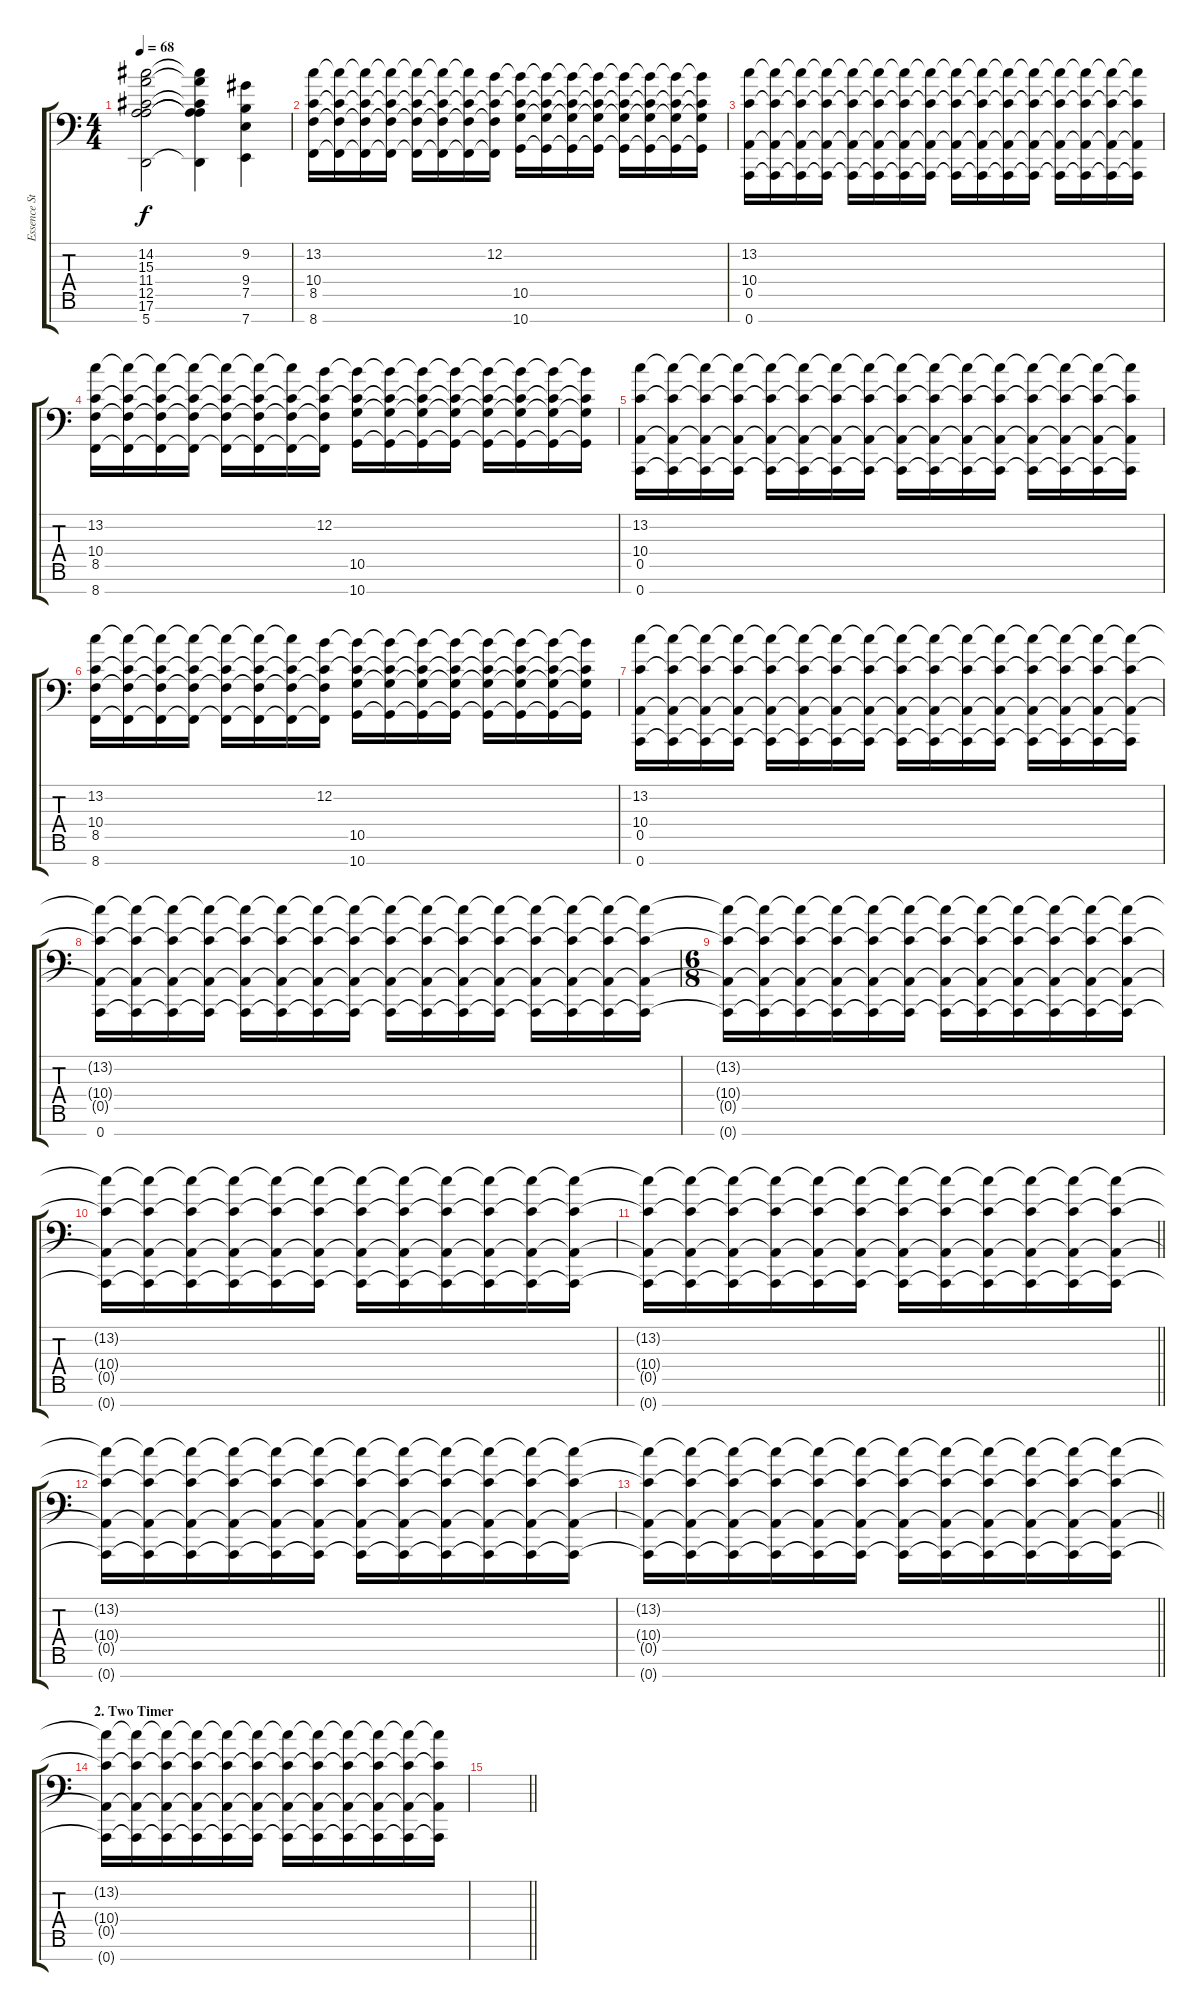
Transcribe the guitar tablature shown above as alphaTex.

\track ("Essence Strings" "Essence St") {instrument stringensemble2}
\staff {score tabs}
\tuning (E4 B3 Gb3 D3 A2 E2 A1) {hide}
\ts (4 4)
\tempo 68
\clef f4
\ks aminor
(14.2 15.3 11.4 12.5 17.6 5.7).2{dy f} (14.2{t} 15.3{t} 11.4{t} 12.5{t} 17.6{t} 5.7{t}).4 (9.2 9.4 7.5 7.7).4 |
(13.2 10.4 8.5 8.7).16 (13.2{t} 10.4{t} 8.5{t} 8.7{t}).16 (13.2{t} 10.4{t} 8.5{t} 8.7{t}).16 (13.2{t} 10.4{t} 8.5{t} 8.7{t}).16 (13.2{t} 10.4{t} 8.5{t} 8.7{t}).16 (13.2{t} 10.4{t} 8.5{t} 8.7{t}).16 (13.2{t} 10.4{t} 8.5{t} 8.7{t}).16 (12.2 10.4{t} 8.5{t} 8.7{t}).16 (12.2{t} 10.4{t} 10.5 10.7).16 (12.2{t} 10.4{t} 10.5{t} 10.7{t}).16 (12.2{t} 10.4{t} 10.5{t} 10.7{t}).16 (12.2{t} 10.4{t} 10.5{t} 10.7{t}).16 (12.2{t} 10.4{t} 10.5{t} 10.7{t}).16 (12.2{t} 10.4{t} 10.5{t} 10.7{t}).16 (12.2{t} 10.4{t} 10.5{t} 10.7{t}).16 (12.2{t} 10.4{t} 10.5{t} 10.7{t}).16 |
(13.2 10.4 0.5 0.7).16 (13.2{t} 10.4{t} 0.5{t} 0.7{t}).16 (13.2{t} 10.4{t} 0.5{t} 0.7{t}).16 (13.2{t} 10.4{t} 0.5{t} 0.7{t}).16 (13.2{t} 10.4{t} 0.5{t} 0.7{t}).16 (13.2{t} 10.4{t} 0.5{t} 0.7{t}).16 (13.2{t} 10.4{t} 0.5{t} 0.7{t}).16 (13.2{t} 10.4{t} 0.5{t} 0.7{t}).16 (13.2{t} 10.4{t} 0.5{t} 0.7{t}).16 (13.2{t} 10.4{t} 0.5{t} 0.7{t}).16 (13.2{t} 10.4{t} 0.5{t} 0.7{t}).16 (13.2{t} 10.4{t} 0.5{t} 0.7{t}).16 (13.2{t} 10.4{t} 0.5{t} 0.7{t}).16 (13.2{t} 10.4{t} 0.5{t} 0.7{t}).16 (13.2{t} 10.4{t} 0.5{t} 0.7{t}).16 (13.2{t} 10.4{t} 0.5{t} 0.7{t}).16 |
(13.2 10.4 8.5 8.7).16 (13.2{t} 10.4{t} 8.5{t} 8.7{t}).16 (13.2{t} 10.4{t} 8.5{t} 8.7{t}).16 (13.2{t} 10.4{t} 8.5{t} 8.7{t}).16 (13.2{t} 10.4{t} 8.5{t} 8.7{t}).16 (13.2{t} 10.4{t} 8.5{t} 8.7{t}).16 (13.2{t} 10.4{t} 8.5{t} 8.7{t}).16 (12.2 10.4{t} 8.5{t} 8.7{t}).16 (12.2{t} 10.4{t} 10.5 10.7).16 (12.2{t} 10.4{t} 10.5{t} 10.7{t}).16 (12.2{t} 10.4{t} 10.5{t} 10.7{t}).16 (12.2{t} 10.4{t} 10.5{t} 10.7{t}).16 (12.2{t} 10.4{t} 10.5{t} 10.7{t}).16 (12.2{t} 10.4{t} 10.5{t} 10.7{t}).16 (12.2{t} 10.4{t} 10.5{t} 10.7{t}).16 (12.2{t} 10.4{t} 10.5{t} 10.7{t}).16 |
(13.2 10.4 0.5 0.7).16 (13.2{t} 10.4{t} 0.5{t} 0.7{t}).16 (13.2{t} 10.4{t} 0.5{t} 0.7{t}).16 (13.2{t} 10.4{t} 0.5{t} 0.7{t}).16 (13.2{t} 10.4{t} 0.5{t} 0.7{t}).16 (13.2{t} 10.4{t} 0.5{t} 0.7{t}).16 (13.2{t} 10.4{t} 0.5{t} 0.7{t}).16 (13.2{t} 10.4{t} 0.5{t} 0.7{t}).16 (13.2{t} 10.4{t} 0.5{t} 0.7{t}).16 (13.2{t} 10.4{t} 0.5{t} 0.7{t}).16 (13.2{t} 10.4{t} 0.5{t} 0.7{t}).16 (13.2{t} 10.4{t} 0.5{t} 0.7{t}).16 (13.2{t} 10.4{t} 0.5{t} 0.7{t}).16 (13.2{t} 10.4{t} 0.5{t} 0.7{t}).16 (13.2{t} 10.4{t} 0.5{t} 0.7{t}).16 (13.2{t} 10.4{t} 0.5{t} 0.7{t}).16 |
(13.2 10.4 8.5 8.7).16 (13.2{t} 10.4{t} 8.5{t} 8.7{t}).16 (13.2{t} 10.4{t} 8.5{t} 8.7{t}).16 (13.2{t} 10.4{t} 8.5{t} 8.7{t}).16 (13.2{t} 10.4{t} 8.5{t} 8.7{t}).16 (13.2{t} 10.4{t} 8.5{t} 8.7{t}).16 (13.2{t} 10.4{t} 8.5{t} 8.7{t}).16 (12.2 10.4{t} 8.5{t} 8.7{t}).16 (12.2{t} 10.4{t} 10.5 10.7).16 (12.2{t} 10.4{t} 10.5{t} 10.7{t}).16 (12.2{t} 10.4{t} 10.5{t} 10.7{t}).16 (12.2{t} 10.4{t} 10.5{t} 10.7{t}).16 (12.2{t} 10.4{t} 10.5{t} 10.7{t}).16 (12.2{t} 10.4{t} 10.5{t} 10.7{t}).16 (12.2{t} 10.4{t} 10.5{t} 10.7{t}).16 (12.2{t} 10.4{t} 10.5{t} 10.7{t}).16 |
(13.2 10.4 0.5 0.7).16{instrument stringensemble1} (13.2{t} 10.4{t} 0.5{t} 0.7{t}).16 (13.2{t} 10.4{t} 0.5{t} 0.7{t}).16 (13.2{t} 10.4{t} 0.5{t} 0.7{t}).16 (13.2{t} 10.4{t} 0.5{t} 0.7{t}).16 (13.2{t} 10.4{t} 0.5{t} 0.7{t}).16 (13.2{t} 10.4{t} 0.5{t} 0.7{t}).16 (13.2{t} 10.4{t} 0.5{t} 0.7{t}).16 (13.2{t} 10.4{t} 0.5{t} 0.7{t}).16 (13.2{t} 10.4{t} 0.5{t} 0.7{t}).16 (13.2{t} 10.4{t} 0.5{t} 0.7{t}).16 (13.2{t} 10.4{t} 0.5{t} 0.7{t}).16 (13.2{t} 10.4{t} 0.5{t} 0.7{t}).16 (13.2{t} 10.4{t} 0.5{t} 0.7{t}).16 (13.2{t} 10.4{t} 0.5{t} 0.7{t}).16 (13.2{t} 10.4{t} 0.5{t} 0.7{t}).16 |
(13.2{t} 10.4{t} 0.5{t} 0.7).16 (13.2{t} 10.4{t} 0.5{t} 0.7{t}).16 (13.2{t} 10.4{t} 0.5{t} 0.7{t}).16 (13.2{t} 10.4{t} 0.5{t} 0.7{t}).16 (13.2{t} 10.4{t} 0.5{t} 0.7{t}).16 (13.2{t} 10.4{t} 0.5{t} 0.7{t}).16 (13.2{t} 10.4{t} 0.5{t} 0.7{t}).16 (13.2{t} 10.4{t} 0.5{t} 0.7{t}).16 (13.2{t} 10.4{t} 0.5{t} 0.7{t}).16 (13.2{t} 10.4{t} 0.5{t} 0.7{t}).16 (13.2{t} 10.4{t} 0.5{t} 0.7{t}).16 (13.2{t} 10.4{t} 0.5{t} 0.7{t}).16 (13.2{t} 10.4{t} 0.5{t} 0.7{t}).16 (13.2{t} 10.4{t} 0.5{t} 0.7{t}).16 (13.2{t} 10.4{t} 0.5{t} 0.7{t}).16 (13.2{t} 10.4{t} 0.5{t} 0.7{t}).16 |
\ts (6 8)
(13.2{t} 10.4{t} 0.5{t} 0.7{t}).16{volume 0} (13.2{t} 10.4{t} 0.5{t} 0.7{t}).16 (13.2{t} 10.4{t} 0.5{t} 0.7{t}).16 (13.2{t} 10.4{t} 0.5{t} 0.7{t}).16 (13.2{t} 10.4{t} 0.5{t} 0.7{t}).16 (13.2{t} 10.4{t} 0.5{t} 0.7{t}).16 (13.2{t} 10.4{t} 0.5{t} 0.7{t}).16 (13.2{t} 10.4{t} 0.5{t} 0.7{t}).16 (13.2{t} 10.4{t} 0.5{t} 0.7{t}).16 (13.2{t} 10.4{t} 0.5{t} 0.7{t}).16 (13.2{t} 10.4{t} 0.5{t} 0.7{t}).16 (13.2{t} 10.4{t} 0.5{t} 0.7{t}).16 |
(13.2{t} 10.4{t} 0.5{t} 0.7{t}).16 (13.2{t} 10.4{t} 0.5{t} 0.7{t}).16 (13.2{t} 10.4{t} 0.5{t} 0.7{t}).16 (13.2{t} 10.4{t} 0.5{t} 0.7{t}).16 (13.2{t} 10.4{t} 0.5{t} 0.7{t}).16 (13.2{t} 10.4{t} 0.5{t} 0.7{t}).16 (13.2{t} 10.4{t} 0.5{t} 0.7{t}).16 (13.2{t} 10.4{t} 0.5{t} 0.7{t}).16 (13.2{t} 10.4{t} 0.5{t} 0.7{t}).16 (13.2{t} 10.4{t} 0.5{t} 0.7{t}).16 (13.2{t} 10.4{t} 0.5{t} 0.7{t}).16 (13.2{t} 10.4{t} 0.5{t} 0.7{t}).16 |
\barLineRight lightlight
(13.2{t} 10.4{t} 0.5{t} 0.7{t}).16 (13.2{t} 10.4{t} 0.5{t} 0.7{t}).16 (13.2{t} 10.4{t} 0.5{t} 0.7{t}).16 (13.2{t} 10.4{t} 0.5{t} 0.7{t}).16 (13.2{t} 10.4{t} 0.5{t} 0.7{t}).16 (13.2{t} 10.4{t} 0.5{t} 0.7{t}).16 (13.2{t} 10.4{t} 0.5{t} 0.7{t}).16 (13.2{t} 10.4{t} 0.5{t} 0.7{t}).16 (13.2{t} 10.4{t} 0.5{t} 0.7{t}).16 (13.2{t} 10.4{t} 0.5{t} 0.7{t}).16 (13.2{t} 10.4{t} 0.5{t} 0.7{t}).16 (13.2{t} 10.4{t} 0.5{t} 0.7{t}).16 |
(13.2{t} 10.4{t} 0.5{t} 0.7{t}).16{volume 0} (13.2{t} 10.4{t} 0.5{t} 0.7{t}).16 (13.2{t} 10.4{t} 0.5{t} 0.7{t}).16 (13.2{t} 10.4{t} 0.5{t} 0.7{t}).16 (13.2{t} 10.4{t} 0.5{t} 0.7{t}).16 (13.2{t} 10.4{t} 0.5{t} 0.7{t}).16 (13.2{t} 10.4{t} 0.5{t} 0.7{t}).16 (13.2{t} 10.4{t} 0.5{t} 0.7{t}).16 (13.2{t} 10.4{t} 0.5{t} 0.7{t}).16 (13.2{t} 10.4{t} 0.5{t} 0.7{t}).16 (13.2{t} 10.4{t} 0.5{t} 0.7{t}).16 (13.2{t} 10.4{t} 0.5{t} 0.7{t}).16 |
\barLineRight lightlight
(13.2{t} 10.4{t} 0.5{t} 0.7{t}).16 (13.2{t} 10.4{t} 0.5{t} 0.7{t}).16 (13.2{t} 10.4{t} 0.5{t} 0.7{t}).16 (13.2{t} 10.4{t} 0.5{t} 0.7{t}).16 (13.2{t} 10.4{t} 0.5{t} 0.7{t}).16 (13.2{t} 10.4{t} 0.5{t} 0.7{t}).16 (13.2{t} 10.4{t} 0.5{t} 0.7{t}).16 (13.2{t} 10.4{t} 0.5{t} 0.7{t}).16 (13.2{t} 10.4{t} 0.5{t} 0.7{t}).16 (13.2{t} 10.4{t} 0.5{t} 0.7{t}).16 (13.2{t} 10.4{t} 0.5{t} 0.7{t}).16 (13.2{t} 10.4{t} 0.5{t} 0.7{t}).16 |
\section ("" "2. Two Timer")
(13.2{t} 10.4{t} 0.5{t} 0.7{t}).16 (13.2{t} 10.4{t} 0.5{t} 0.7{t}).16 (13.2{t} 10.4{t} 0.5{t} 0.7{t}).16 (13.2{t} 10.4{t} 0.5{t} 0.7{t}).16 (13.2{t} 10.4{t} 0.5{t} 0.7{t}).16 (13.2{t} 10.4{t} 0.5{t} 0.7{t}).16 (13.2{t} 10.4{t} 0.5{t} 0.7{t}).16 (13.2{t} 10.4{t} 0.5{t} 0.7{t}).16 (13.2{t} 10.4{t} 0.5{t} 0.7{t}).16 (13.2{t} 10.4{t} 0.5{t} 0.7{t}).16 (13.2{t} 10.4{t} 0.5{t} 0.7{t}).16 (13.2{t} 10.4{t} 0.5{t} 0.7{t}).16 |
\barLineRight lightlight
